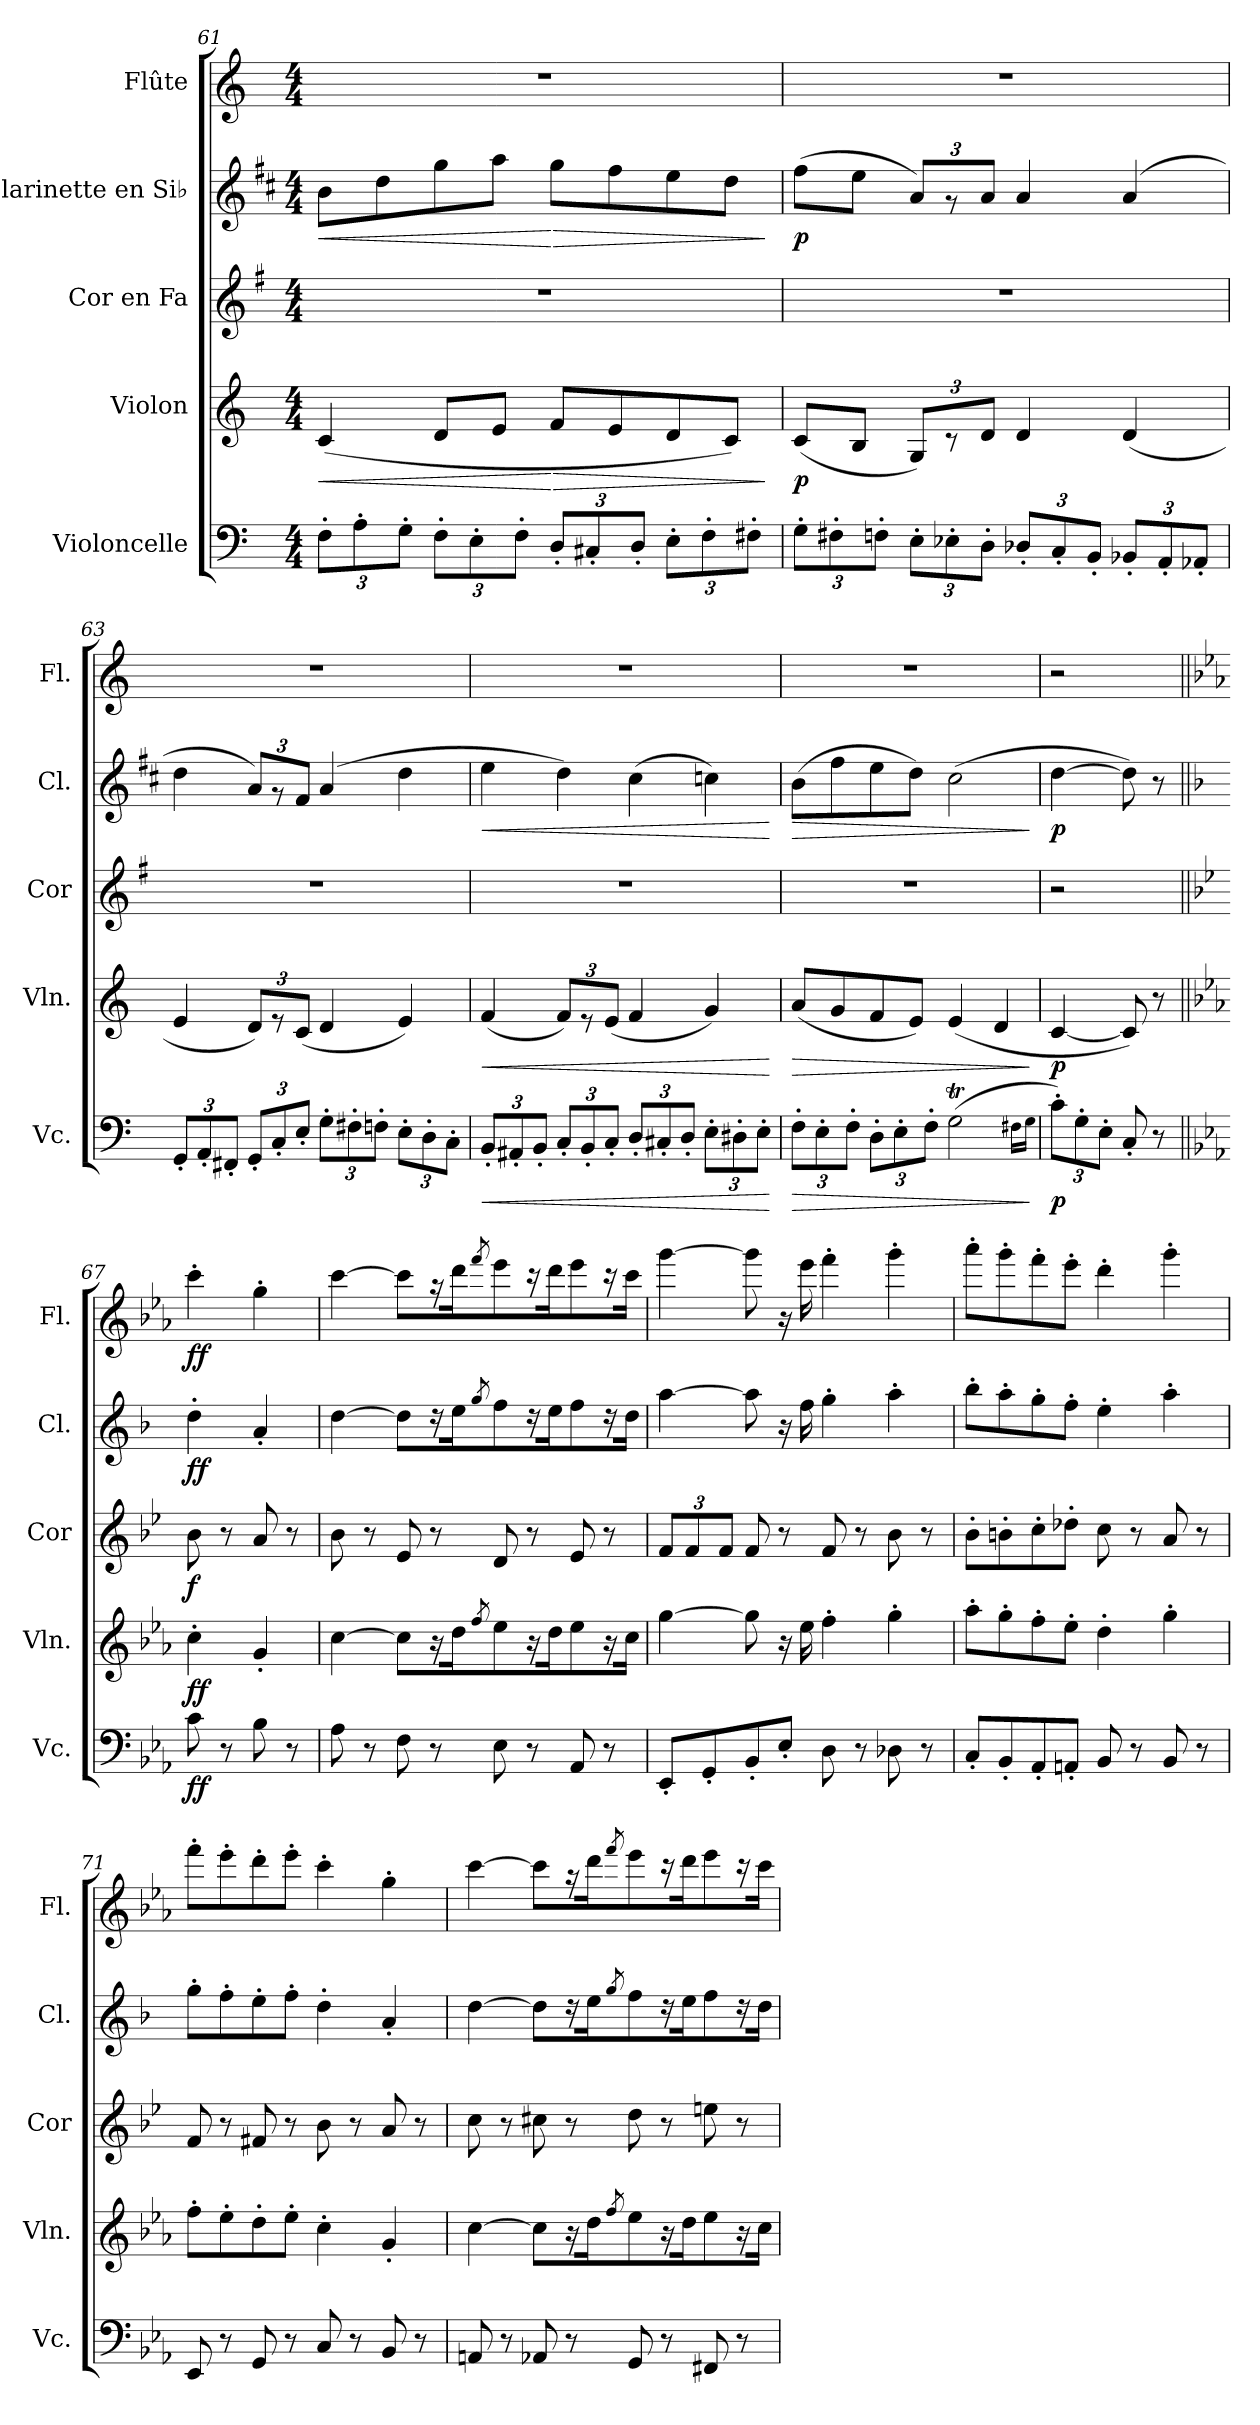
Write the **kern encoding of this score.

**kern	**dynam	**kern	**dynam	**kern	**dynam	**kern	**dynam	**kern	**dynam
*part5	*part5	*part4	*part4	*part3	*part3	*part2	*part2	*part1	*part1
*staff5	*staff5	*staff4	*staff4	*staff3	*staff3	*staff2	*staff2	*staff1	*staff1
*I"Violoncelle	*	*I"Violon	*	*I"Cor en Fa	*	*I"Clarinette en Si♭	*	*I"Flûte	*
*I'Vc.	*	*I'Vln.	*	*I'Cor	*	*I'Cl.	*	*I'Fl.	*
*clefF4	*	*clefG2	*	*clefG2	*	*clefG2	*	*clefG2	*
*	*	*	*	*ITrd4c7	*	*ITrd1c2	*	*	*
*k[]	*	*k[]	*	*k[]	*	*k[]	*	*k[]	*
*M4/4	*	*M4/4	*	*M4/4	*	*M4/4	*	*M4/4	*
*Xbrackettup	*	*	*	*	*	*	*	*	*
=61	=61	=61	=61	=61	=61	=61	=61	=61	=61
!	!	!	!LO:HP:b	!	!	!	!LO:HP:b	!	!
12F'\L	.	(<4c/	<	1r	.	8a\L	<	1r	.
12A'\	.	.	.	.	.	.	.	.	.
.	.	.	.	.	.	8cc\	.	.	.
12G'\J	.	.	.	.	.	.	.	.	.
12F'\L	.	8d/L	.	.	.	8ff\	.	.	.
12E'\	.	.	.	.	.	.	.	.	.
.	.	8e/J	.	.	.	8gg\J	.	.	.
12F'\J	.	.	.	.	.	.	.	.	.
!	!	!	!LO:HP:n=1:b	!	!	!	!LO:HP:n=1:b	!	!
12D'/L	.	8f/L	[ >	.	.	8ff\L	[ >	.	.
12C#X'/	.	.	.	.	.	.	.	.	.
.	.	8e/	.	.	.	8ee\	.	.	.
12D'/J	.	.	.	.	.	.	.	.	.
12E'\L	.	8d/	.	.	.	8dd\	.	.	.
12F'\	.	.	.	.	.	.	.	.	.
.	.	8c/J)	.	.	.	8cc\J	.	.	.
12F#X'\J	.	.	.	.	.	.	.	.	.
.	.	.	]	.	.	.	]	.	.
!!LO:PB:g=z
=62	=62	=62	=62	=62	=62	=62	=62	=62	=62
!	!	!	!LO:DY:b	!	!	!	!LO:DY:b	!	!
12G'\L	.	(<8c/L	p	1r	.	(>8ee\L	p	1r	.
12F#X'\	.	.	.	.	.	.	.	.	.
.	.	8B/J	.	.	.	8dd\J	.	.	.
12Fn'\J	.	.	.	.	.	.	.	.	.
12E'\L	.	12G/L)	.	.	.	12g/L)	.	.	.
12E-X'\	.	12r	.	.	.	12rg	.	.	.
12D'\J	.	12d/J	.	.	.	12g/J	.	.	.
12D-X'/L	.	4d/	.	.	.	4g/	.	.	.
12C'/	.	.	.	.	.	.	.	.	.
12BB'/J	.	.	.	.	.	.	.	.	.
12BB-X'/L	.	(<4d/	.	.	.	(<4g/	.	.	.
12AA'/	.	.	.	.	.	.	.	.	.
12AA-X'/J	.	.	.	.	.	.	.	.	.
=63	=63	=63	=63	=63	=63	=63	=63	=63	=63
12GG'/L	.	4e/	.	1r	.	4cc\	.	1r	.
12AA'/	.	.	.	.	.	.	.	.	.
12FF#X'/J	.	.	.	.	.	.	.	.	.
12GG'/L	.	12d/L)	.	.	.	12g/L)	.	.	.
12C'/	.	12r	.	.	.	12rg	.	.	.
12E'/J	.	(<12c/J	.	.	.	12e/J	.	.	.
12G'\L	.	4d/	.	.	.	(>4g/	.	.	.
12F#X'\	.	.	.	.	.	.	.	.	.
12Fn'\J	.	.	.	.	.	.	.	.	.
12E'\L	.	4e/)	.	.	.	4cc\	.	.	.
12D'\	.	.	.	.	.	.	.	.	.
12C'\J	.	.	.	.	.	.	.	.	.
=64	=64	=64	=64	=64	=64	=64	=64	=64	=64
!	!LO:HP:b	!	!LO:HP:b	!	!	!	!LO:HP:b	!	!
12BB'/L	<	(<4f/	<	1r	.	4dd\	<	1r	.
12AA#X'/	.	.	.	.	.	.	.	.	.
12BB'/J	.	.	.	.	.	.	.	.	.
12C'/L	.	12f/L)	.	.	.	4cc\)	.	.	.
12BB'/	.	12r	.	.	.	.	.	.	.
12C'/J	.	(<12e/J	.	.	.	.	.	.	.
12D'/L	.	4f/	.	.	.	(>4b\	.	.	.
12C#X'/	.	.	.	.	.	.	.	.	.
12D'/J	.	.	.	.	.	.	.	.	.
12E'\L	.	4g/)	.	.	.	4b-X\)	.	.	.
12D#X'\	.	.	.	.	.	.	.	.	.
12E'\J	.	.	.	.	.	.	.	.	.
.	[	.	[	.	.	.	[	.	.
=65	=65	=65	=65	=65	=65	=65	=65	=65	=65
!	!LO:HP:b	!	!LO:HP:b	!	!	!	!LO:HP:b	!	!
12F'\L	>	(<8a/L	>	1r	.	(>8a\L	>	1r	.
12E'\	.	.	.	.	.	.	.	.	.
.	.	8g/	.	.	.	8ee\	.	.	.
12F'\J	.	.	.	.	.	.	.	.	.
12D'\L	.	8f/	.	.	.	8dd\	.	.	.
12E'\	.	.	.	.	.	.	.	.	.
.	.	8e/J)	.	.	.	8cc\J)	.	.	.
12F'\J	.	.	.	.	.	.	.	.	.
(>2GT\	.	(<4e/	.	.	.	(>2b\	.	.	.
.	.	4d/	.	.	.	.	.	.	.
16qF#X\LL	.	.	.	.	.	.	.	.	.
16qG\JJ	.	.	.	.	.	.	.	.	.
.	]	.	]	.	.	.	]	.	.
!!LO:LB:g=z
=66	=66	=66	=66	=66	=66	=66	=66	=66	=66
!	!LO:DY:b	!	!LO:DY:b	!	!	!	!LO:DY:b	!	!
12c'\L)	p	[4c/	p	2r	.	[4cc\	p	2r	.
12G'\	.	.	.	.	.	.	.	.	.
12E'\J	.	.	.	.	.	.	.	.	.
8C'/	.	8c/])	.	.	.	8cc\])	.	.	.
8r	.	8r	.	.	.	8r	.	.	.
=67||	=67||	=67||	=67||	=67||	=67||	=67||	=67||	=67||	=67||
!!LO:REH:place=s1:a:B:fs=14:t=D
*k[b-e-a-]	*	*k[b-e-a-]	*	*k[b-e-a-]	*	*k[b-e-a-]	*	*k[b-e-a-]	*
*	*	*	*	*	*	*	*	*MM104	*
!	!LO:DY:b	!	!LO:DY:b	!	!LO:DY:b	!	!LO:DY:b	!	!LO:DY:b
8c\	ff	4cc'\	ff	8e-\	f	4cc'\	ff	4ccc'\	ff
8r	.	.	.	8r	.	.	.	.	.
8B-\	.	4g'/	.	8d/	.	4g'/	.	4gg'\	.
8r	.	.	.	8r	.	.	.	.	.
=68	=68	=68	=68	=68	=68	=68	=68	=68	=68
8A-\	.	[4cc\	.	8e-\	.	[4cc\	.	[4ccc\	.
8r	.	.	.	8r	.	.	.	.	.
8F\	.	8cc\L]	.	8A-/	.	8cc\L]	.	8ccc\L]	.
8r	.	16r	.	8r	.	16r	.	16r	.
.	.	16dd\K	.	.	.	16dd\K	.	16ddd\K	.
.	.	8qff/	.	.	.	8qff/	.	8qfff/	.
8E-\	.	8ee-\	.	8G/	.	8ee-\	.	8eee-\	.
8r	.	16r	.	8r	.	16r	.	16r	.
.	.	16dd\K	.	.	.	16dd\K	.	16ddd\K	.
8AA-/	.	8ee-\	.	8A-/	.	8ee-\	.	8eee-\	.
8r	.	16r	.	8r	.	16r	.	16r	.
.	.	16cc\Jk	.	.	.	16cc\Jk	.	16ccc\Jk	.
=69	=69	=69	=69	=69	=69	=69	=69	=69	=69
*	*	*	*	*Xbrackettup	*	*	*	*	*
8EE-'/L	.	[4gg\	.	12B-/L	.	[4gg\	.	[4ggg\	.
.	.	.	.	12B-/	.	.	.	.	.
8GG'/	.	.	.	.	.	.	.	.	.
.	.	.	.	12B-/J	.	.	.	.	.
8BB-'/	.	8gg\]	.	8B-/	.	8gg\]	.	8ggg\]	.
8E-'/J	.	16r	.	8r	.	16r	.	16r	.
.	.	16ee-\	.	.	.	16ee-\	.	16eee-\	.
8D\	.	4ff'\	.	8B-/	.	4ff'\	.	4fff'\	.
8r	.	.	.	8r	.	.	.	.	.
8D-X\	.	4gg'\	.	8e-\	.	4gg'\	.	4ggg'\	.
8r	.	.	.	8r	.	.	.	.	.
=70	=70	=70	=70	=70	=70	=70	=70	=70	=70
8C'/L	.	8aa-'\L	.	8e-'\L	.	8aa-'\L	.	8aaa-'\L	.
8BB-'/	.	8gg'\	.	8en'\	.	8gg'\	.	8ggg'\	.
8AA-'/	.	8ff'\	.	8f'\	.	8ff'\	.	8fff'\	.
8AAn'/J	.	8ee-'\J	.	8g-X'\J	.	8ee-'\J	.	8eee-'\J	.
8BB-/	.	4dd'\	.	8f\	.	4dd'\	.	4ddd'\	.
8r	.	.	.	8r	.	.	.	.	.
8BB-/	.	4gg'\	.	8d/	.	4gg'\	.	4ggg'\	.
8r	.	.	.	8r	.	.	.	.	.
!!LO:LB:g=z
=71	=71	=71	=71	=71	=71	=71	=71	=71	=71
8EE-/	.	8ff'\L	.	8B-/	.	8ff'\L	.	8fff'\L	.
8r	.	8ee-'\	.	8r	.	8ee-'\	.	8eee-'\	.
8GG/	.	8dd'\	.	8Bn/	.	8dd'\	.	8ddd'\	.
8r	.	8ee-'\J	.	8r	.	8ee-'\J	.	8eee-'\J	.
8C/	.	4cc'\	.	8e-\	.	4cc'\	.	4ccc'\	.
8r	.	.	.	8r	.	.	.	.	.
8BB-/	.	4g'/	.	8d/	.	4g'/	.	4gg'\	.
8r	.	.	.	8r	.	.	.	.	.
=72	=72	=72	=72	=72	=72	=72	=72	=72	=72
8AAn/	.	[4cc\	.	8f\	.	[4cc\	.	[4ccc\	.
8r	.	.	.	8r	.	.	.	.	.
8AA-X/	.	8cc\L]	.	8f#X\	.	8cc\L]	.	8ccc\L]	.
8r	.	16r	.	8r	.	16r	.	16r	.
.	.	16dd\K	.	.	.	16dd\K	.	16ddd\K	.
.	.	8qff/	.	.	.	8qff/	.	8qfff/	.
8GG/	.	8ee-\	.	8g\	.	8ee-\	.	8eee-\	.
8r	.	16r	.	8r	.	16r	.	16r	.
.	.	16dd\K	.	.	.	16dd\K	.	16ddd\K	.
8FF#X/	.	8ee-\	.	8an\	.	8ee-\	.	8eee-\	.
8r	.	16r	.	8r	.	16r	.	16r	.
.	.	16cc\Jk	.	.	.	16cc\Jk	.	16ccc\Jk	.
=	=	=	=	=	=	=	=	=	=
*-	*-	*-	*-	*-	*-	*-	*-	*-	*-
